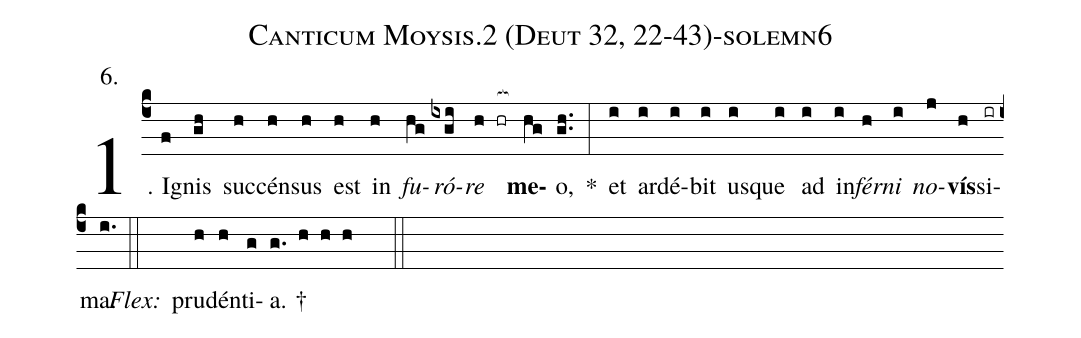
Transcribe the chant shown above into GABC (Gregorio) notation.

name: Canticum Moysis.2 (Deut 32, 22-43)-solemn6;
annotation: 6.;
%%
(c4)1. I(f)gnis(gh) suc(h)cén(h)sus(h) est(h) in(h) <i>fu</i>(hg)<i>ró</i>(ixgi)<i>re</i>(h hr[ocb:1{]) <b>me</b>(hg[ocb:0}])o,(gh..) *(:) et(i) ar(i)dé(i)bit(i) us(i)que(i) ad(i) in(i)<i>fér</i>(h)<i>ni</i>(i) <i>no</i>(j)<b>vís</b>(h)si(ir)ma.(i.) (::)
<i>Flex:</i>()  pru(h)dén(h)ti(g)a. †(g. h h h  ::)
